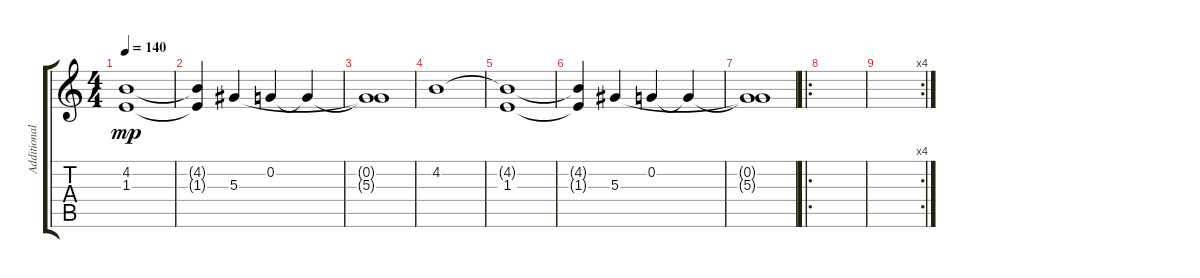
\track ("Additional guitar 1/brass" "Additional") {instrument overdrivenguitar}
\staff {score tabs}
\tuning (C4 G3 Eb3 Bb2 F2 C2) {hide}
\ts (4 4)
\tempo 140
\clef g2
\ks c
(4.2{t} 1.3).1{dy mp} |
(4.2{t} 1.3{t}).4 5.3.4 0.2.4 0.2{t}.4 |
(0.2{t} 5.3{t}).1 |
4.2.1 |
(4.2{t} 1.3).1 |
(4.2{t} 1.3{t}).4 5.3.4 0.2.4 0.2{t}.4 |
(0.2{t} 5.3{t}).1 |
\ro
|
\rc 4
